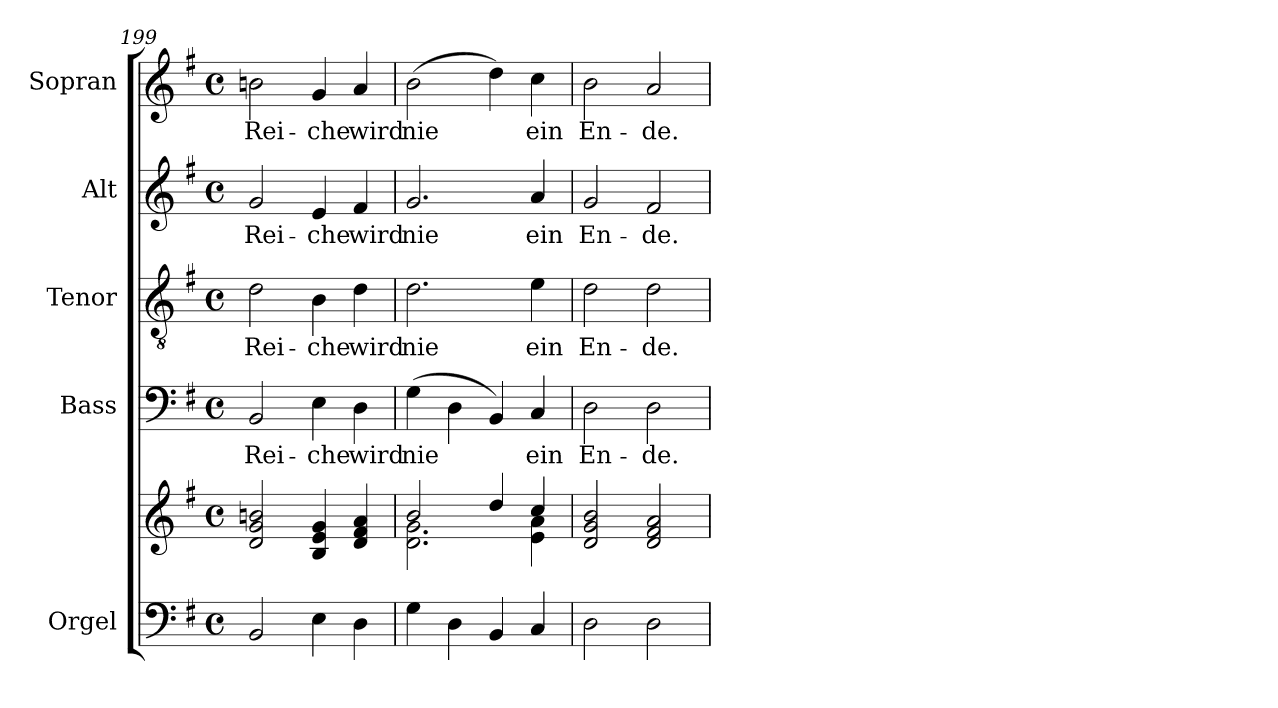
**kern	**kern	**kern	**text	**kern	**text	**kern	**text	**kern	**text
*part5	*part5	*part4	*part4	*part3	*part3	*part2	*part2	*part1	*part1
*staff6	*staff5	*staff4	*staff4	*staff3	*staff3	*staff2	*staff2	*staff1	*staff1
*I"Orgel	*	*I"Bass	*	*I"Tenor	*	*I"Alt	*	*I"Sopran	*
*I'Org.	*	*I'B.	*	*I'T.	*	*I'A.	*	*I'S.	*
*clefF4	*clefG2	*clefF4	*	*clefGv2	*	*clefG2	*	*clefG2	*
*k[f#]	*k[f#]	*k[f#]	*	*k[f#]	*	*k[f#]	*	*k[f#]	*
*G:	*G:	*G:	*	*G:	*	*G:	*	*G:	*
*M4/4	*M4/4	*M4/4	*	*M4/4	*	*M4/4	*	*M4/4	*
*met(c)	*met(c)	*met(c)	*	*met(c)	*	*met(c)	*	*met(c)	*
=199	=199	=199	=199	=199	=199	=199	=199	=199	=199
2BB/	2d/ 2g/ 2bn/	2BB/	Rei-	2d\	Rei-	2g/	Rei-	2bn\	Rei-
4E\	4B/ 4e/ 4g/	4E\	-che	4B\	-che	4e/	-che	4g/	-che
4D\	4d/ 4f#/ 4a/	4D\	wird	4d\	wird	4f#/	wird	4a/	wird
!!LO:PB:g=z
=200	=200	=200	=200	=200	=200	=200	=200	=200	=200
*	*^	*	*	*	*	*	*	*	*
4G\	2b/	2.d\ 2.g\	(4G\	nie	2.d\	nie	2.g/	nie	(2b\	nie
4D\	.	.	4D\	.	.	.	.	.	.	.
4BB/	4dd/	.	4BB/)	.	.	.	.	.	4dd\)	.
4C/	4cc/	4e\ 4a\	4C/	ein	4e\	ein	4a/	ein	4cc\	ein
*	*v	*v	*	*	*	*	*	*	*	*
=201	=201	=201	=201	=201	=201	=201	=201	=201	=201
2D\	2d/ 2g/ 2b/	2D\	En-	2d\	En-	2g/	En-	2b\	En-
2D\	2d/ 2f#/ 2a/	2D\	-de.	2d\	-de.	2f#/	-de.	2a/	-de.
=	=	=	=	=	=	=	=	=	=
*-	*-	*-	*-	*-	*-	*-	*-	*-	*-
